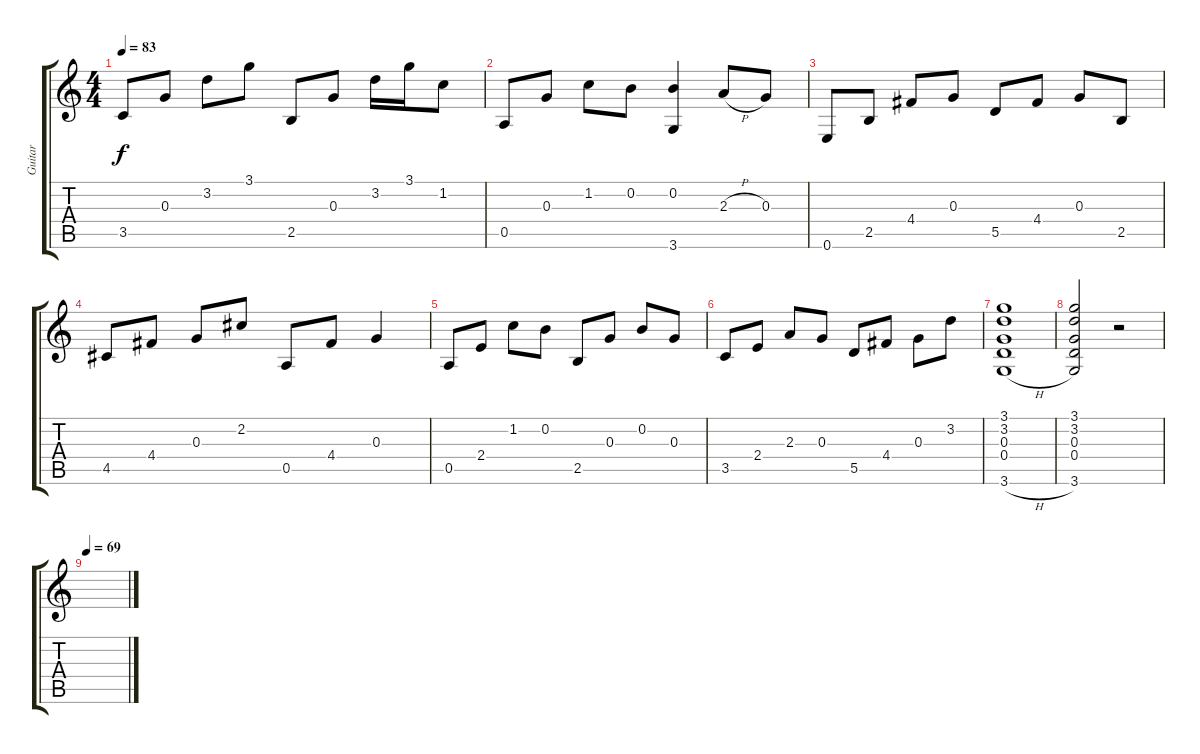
\track ("Guitar" "Guitar") {instrument distortionguitar}
\staff {score tabs}
\tuning (E4 B3 G3 D3 A2 E2) {hide}
\ts (4 4)
\tempo 83
\clef g2
\ks c
3.5.8{dy f} 0.3.8 3.2.8 3.1.8 2.5.8 0.3.8 3.2.16 3.1.16 1.2.8 |
0.5.8 0.3.8 1.2.8 0.2.8 (0.2 3.6).4 2.3{h}.8 0.3.8 |
0.6.8 2.5.8 4.4.8 0.3.8 5.5.8 4.4.8 0.3.8 2.5.8 |
4.5.8 4.4.8 0.3.8 2.2.8 0.5.8 4.4.8 0.3.4 |
0.5.8 2.4.8 1.2.8 0.2.8 2.5.8 0.3.8 0.2.8 0.3.8 |
3.5.8 2.4.8 2.3.8 0.3.8 5.5.8 4.4.8 0.3.8 3.2.8 |
(3.1 3.2 0.3 0.4 3.6{h}).1 |
(3.1 3.2 0.3 0.4 3.6).2 r.2 |
\tempo 69
